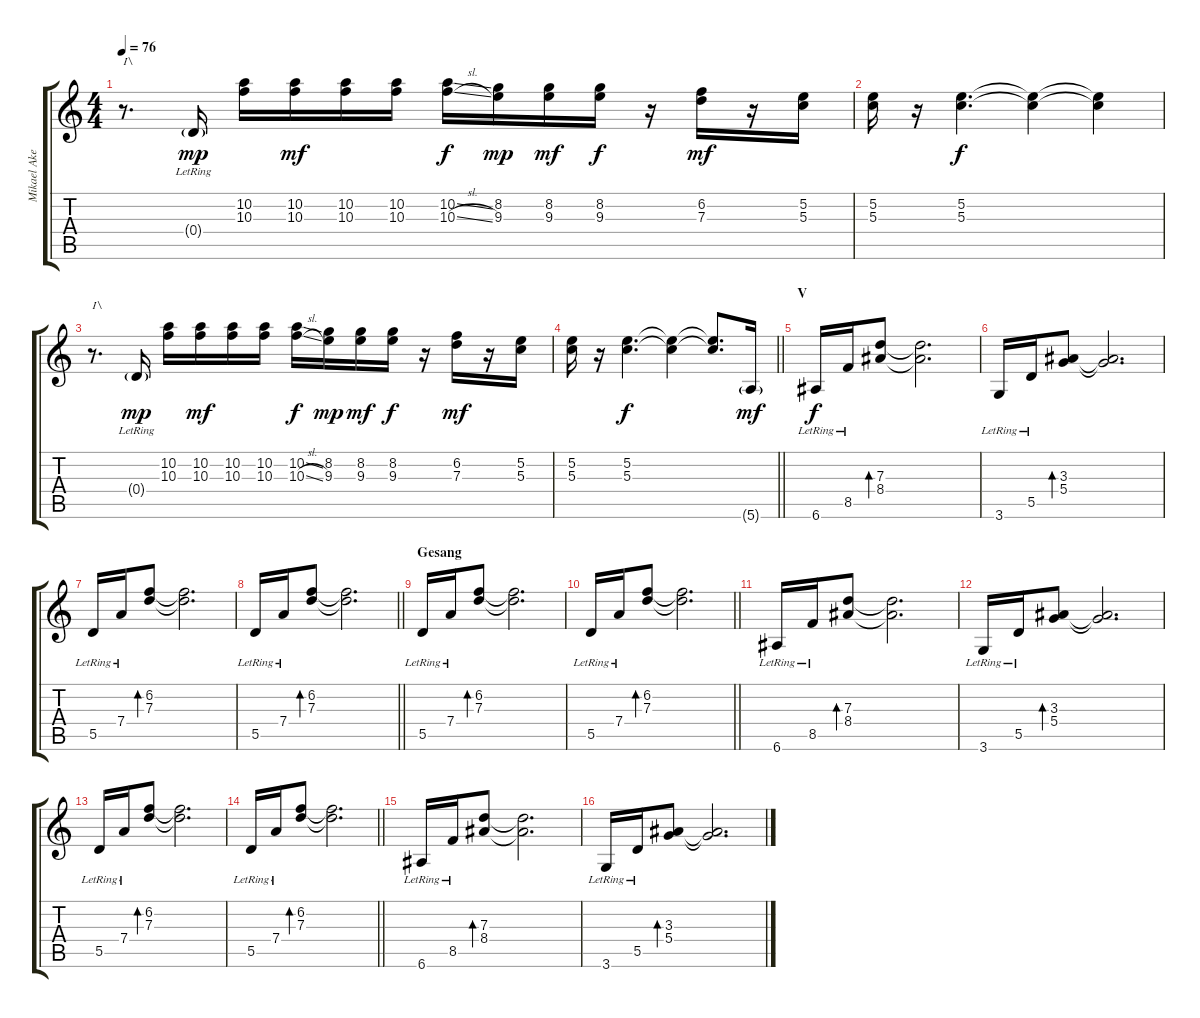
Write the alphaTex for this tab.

\track ("Mikael Akerfeldt" "Mikael Ake") {instrument acousticguitarnylon}
\staff {score tabs}
\tuning (E4 B3 G3 D3 A2 E2) {hide}
\ts (4 4)
\tempo 76
\clef g2
\ks c
r.8{d txt "I\\" dy f} 0.4{g lr}.16{dy mp} (10.2 10.3).16 (10.2 10.3).16{dy mf} (10.2 10.3).16 (10.2 10.3).16 (10.2{ss} 10.3{sl}).16{dy f} (8.2 9.3).16{dy mp} (8.2 9.3).16{dy mf} (8.2 9.3).16{dy f} r.16 (6.2 7.3).16{dy mf} r.16 (5.2 5.3).16 |
(5.2 5.3).16 r.16 (5.2 5.3).4{d dy f} (5.2{t} 5.3{t}).4 (5.2{t} 5.3{t}).4 |
r.8{d txt "I\\"} 0.4{g lr}.16{dy mp} (10.2 10.3).16 (10.2 10.3).16{dy mf} (10.2 10.3).16 (10.2 10.3).16 (10.2{ss} 10.3{sl}).16{dy f} (8.2 9.3).16{dy mp} (8.2 9.3).16{dy mf} (8.2 9.3).16{dy f} r.16 (6.2 7.3).16{dy mf} r.16 (5.2 5.3).16 |
\barLineRight lightlight
(5.2 5.3).16 r.16 (5.2 5.3).4{d dy f} (5.2{t} 5.3{t}).4 (5.2{t} 5.3{t}).8{d} 5.6{g}.16{dy mf} |
\section ("" "V")
6.6{lr}.16{dy f} 8.5{lr}.16 (7.3 8.4).8{bd 60} (7.3{t} 8.4{t}).2{d} |
3.6{lr}.16 5.5{lr}.16 (3.3 5.4).8{bd 60} (3.3{t} 5.4{t}).2{d} |
5.5{lr}.16 7.4{lr}.16 (6.2 7.3).8{bd 60} (6.2{t} 7.3{t}).2{d} |
\barLineRight lightlight
5.5{lr}.16 7.4{lr}.16 (6.2 7.3).8{bd 60} (6.2{t} 7.3{t}).2{d} |
\section ("" "Gesang")
5.5{lr}.16 7.4{lr}.16 (6.2 7.3).8{bd 60} (6.2{t} 7.3{t}).2{d} |
\barLineRight lightlight
5.5{lr}.16 7.4{lr}.16 (6.2 7.3).8{bd 60} (6.2{t} 7.3{t}).2{d} |
6.6{lr}.16 8.5{lr}.16 (7.3 8.4).8{bd 60} (7.3{t} 8.4{t}).2{d} |
3.6{lr}.16 5.5{lr}.16 (3.3 5.4).8{bd 60} (3.3{t} 5.4{t}).2{d} |
5.5{lr}.16 7.4{lr}.16 (6.2 7.3).8{bd 60} (6.2{t} 7.3{t}).2{d} |
\barLineRight lightlight
5.5{lr}.16 7.4{lr}.16 (6.2 7.3).8{bd 60} (6.2{t} 7.3{t}).2{d} |
6.6{lr}.16 8.5{lr}.16 (7.3 8.4).8{bd 60} (7.3{t} 8.4{t}).2{d} |
3.6{lr}.16 5.5{lr}.16 (3.3 5.4).8{bd 60} (3.3{t} 5.4{t}).2{d}
